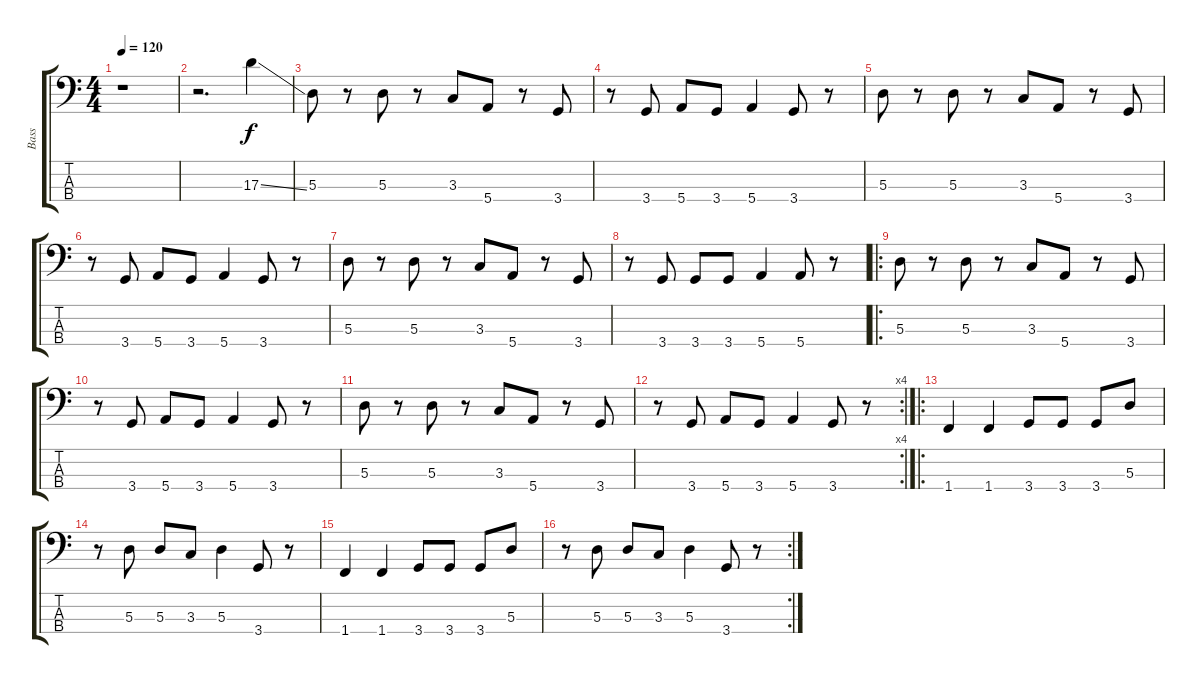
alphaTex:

\track ("Bass" "Bass") {instrument electricbasspick}
\staff {score tabs}
\tuning (G2 D2 A1 E1) {hide}
\ts (4 4)
\tempo 120
\clef f4
\ks c
r.1{dy f instrument electricbasspick} |
r.2{d} 17.3{ss}.4 |
5.3.8 r.8 5.3.8 r.8 3.3.8 5.4.8 r.8 3.4.8 |
r.8 3.4.8 5.4.8 3.4.8 5.4.4 3.4.8 r.8 |
5.3.8 r.8 5.3.8 r.8 3.3.8 5.4.8 r.8 3.4.8 |
r.8 3.4.8 5.4.8 3.4.8 5.4.4 3.4.8 r.8 |
5.3.8 r.8 5.3.8 r.8 3.3.8 5.4.8 r.8 3.4.8 |
r.8 3.4.8 3.4.8 3.4.8 5.4.4 5.4.8 r.8 |
\ro
5.3.8 r.8 5.3.8 r.8 3.3.8 5.4.8 r.8 3.4.8 |
r.8 3.4.8 5.4.8 3.4.8 5.4.4 3.4.8 r.8 |
5.3.8 r.8 5.3.8 r.8 3.3.8 5.4.8 r.8 3.4.8 |
\rc 4
r.8 3.4.8 5.4.8 3.4.8 5.4.4 3.4.8 r.8 |
\ro
1.4.4 1.4.4 3.4.8 3.4.8 3.4.8 5.3.8 |
r.8 5.3.8 5.3.8 3.3.8 5.3.4 3.4.8 r.8 |
1.4.4 1.4.4 3.4.8 3.4.8 3.4.8 5.3.8 |
\rc 2
r.8 5.3.8 5.3.8 3.3.8 5.3.4 3.4.8 r.8
